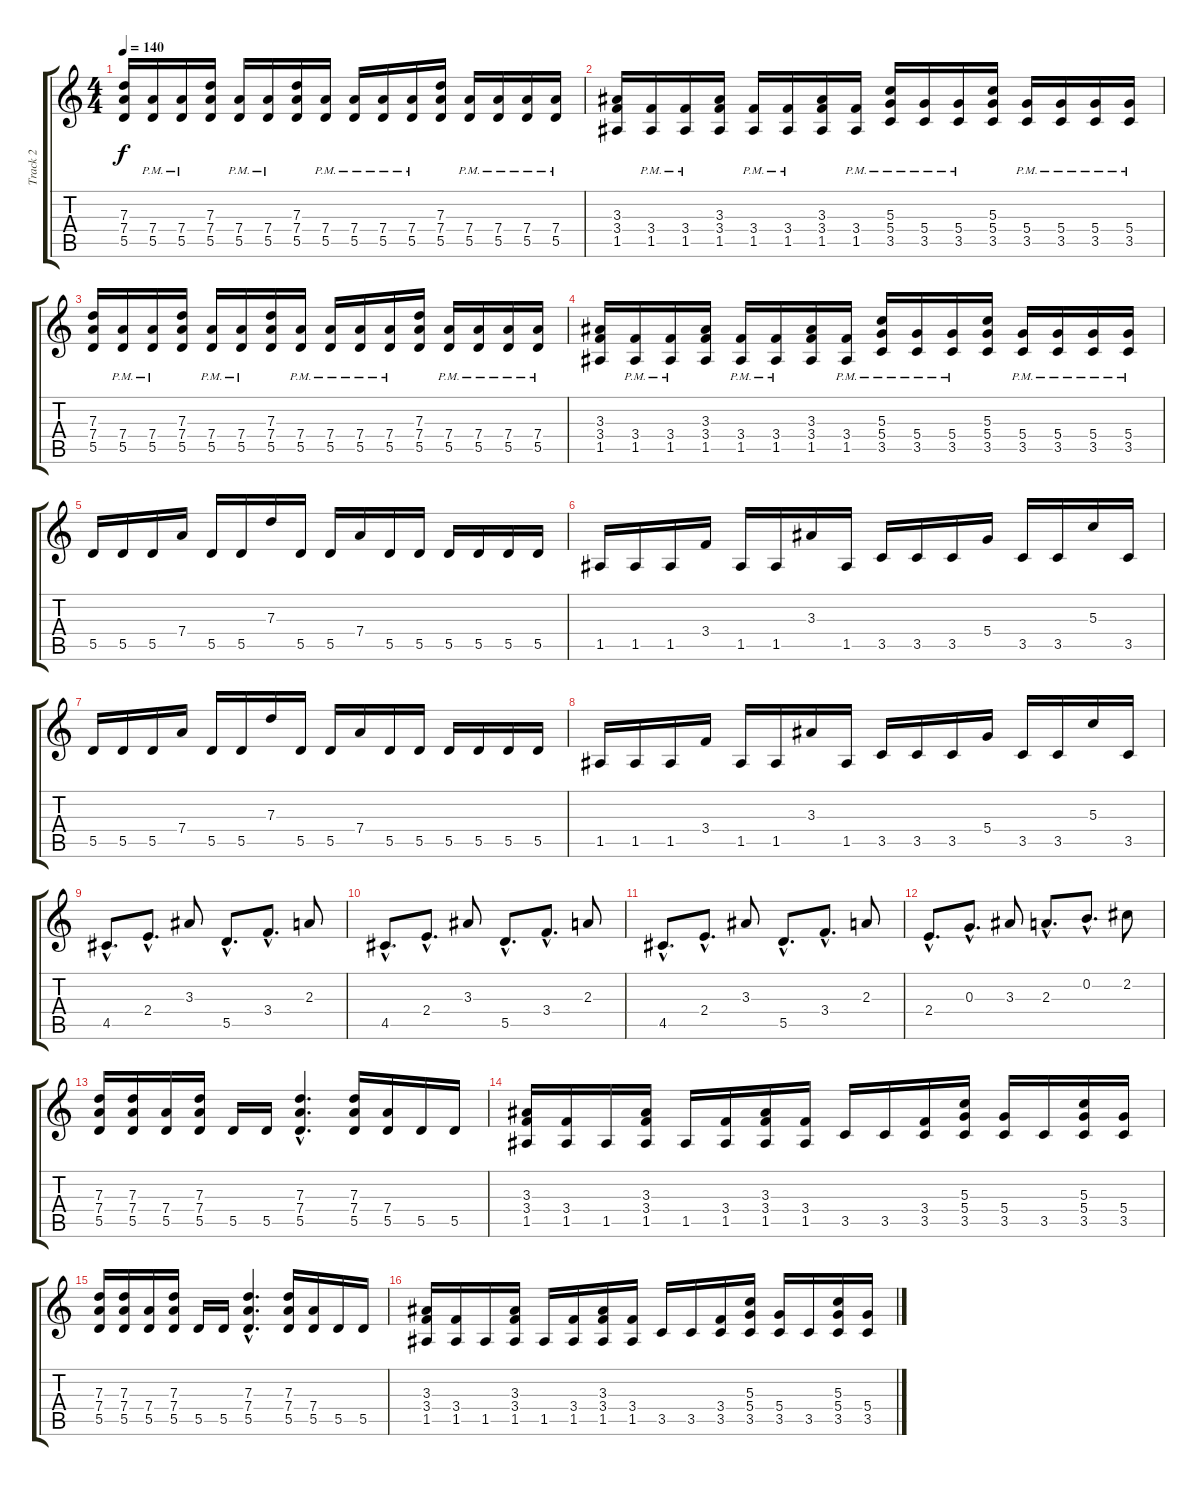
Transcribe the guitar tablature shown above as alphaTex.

\track ("Track 2" "Track 2") {instrument distortionguitar}
\staff {score tabs}
\tuning (E4 B3 G3 D3 A2 E2) {hide}
\ts (4 4)
\tempo 140
\clef g2
\ks c
(7.3 7.4 5.5).16{dy f instrument distortionguitar} (7.4 5.5{pm}).16 (7.4 5.5{pm}).16 (7.3 7.4 5.5).16 (7.4 5.5{pm}).16 (7.4 5.5{pm}).16 (7.3 7.4 5.5).16 (7.4 5.5{pm}).16 (7.4 5.5{pm}).16 (7.4 5.5{pm}).16 (7.4 5.5{pm}).16 (7.3 7.4 5.5).16 (7.4 5.5{pm}).16 (7.4 5.5{pm}).16 (7.4 5.5{pm}).16 (7.4 5.5{pm}).16 |
(3.3 3.4 1.5).16 (3.4 1.5{pm}).16 (3.4 1.5{pm}).16 (3.3 3.4 1.5).16 (3.4 1.5{pm}).16 (3.4 1.5{pm}).16 (3.3 3.4 1.5).16 (3.4 1.5{pm}).16 (5.3 5.4 3.5{pm}).16 (5.4 3.5{pm}).16 (5.4 3.5{pm}).16 (5.3 5.4 3.5).16 (5.4 3.5{pm}).16 (5.4 3.5{pm}).16 (5.4 3.5{pm}).16 (5.4 3.5{pm}).16 |
(7.3 7.4 5.5).16 (7.4 5.5{pm}).16 (7.4 5.5{pm}).16 (7.3 7.4 5.5).16 (7.4 5.5{pm}).16 (7.4 5.5{pm}).16 (7.3 7.4 5.5).16 (7.4 5.5{pm}).16 (7.4 5.5{pm}).16 (7.4 5.5{pm}).16 (7.4 5.5{pm}).16 (7.3 7.4 5.5).16 (7.4 5.5{pm}).16 (7.4 5.5{pm}).16 (7.4 5.5{pm}).16 (7.4 5.5{pm}).16 |
(3.3 3.4 1.5).16 (3.4 1.5{pm}).16 (3.4 1.5{pm}).16 (3.3 3.4 1.5).16 (3.4 1.5{pm}).16 (3.4 1.5{pm}).16 (3.3 3.4 1.5).16 (3.4 1.5{pm}).16 (5.3 5.4 3.5{pm}).16 (5.4 3.5{pm}).16 (5.4 3.5{pm}).16 (5.3 5.4 3.5).16 (5.4 3.5{pm}).16 (5.4 3.5{pm}).16 (5.4 3.5{pm}).16 (5.4 3.5{pm}).16 |
5.5.16 5.5.16 5.5.16 7.4.16 5.5.16 5.5.16 7.3.16 5.5.16 5.5.16 7.4.16 5.5.16 5.5.16 5.5.16 5.5.16 5.5.16 5.5.16 |
1.5.16 1.5.16 1.5.16 3.4.16 1.5.16 1.5.16 3.3.16 1.5.16 3.5.16 3.5.16 3.5.16 5.4.16 3.5.16 3.5.16 5.3.16 3.5.16 |
5.5.16 5.5.16 5.5.16 7.4.16 5.5.16 5.5.16 7.3.16 5.5.16 5.5.16 7.4.16 5.5.16 5.5.16 5.5.16 5.5.16 5.5.16 5.5.16 |
1.5.16 1.5.16 1.5.16 3.4.16 1.5.16 1.5.16 3.3.16 1.5.16 3.5.16 3.5.16 3.5.16 5.4.16 3.5.16 3.5.16 5.3.16 3.5.16 |
4.5{hac}.8{d} 2.4{hac}.8{d} 3.3.8 5.5{hac}.8{d} 3.4{hac}.8{d} 2.3.8 |
4.5{hac}.8{d} 2.4{hac}.8{d} 3.3.8 5.5{hac}.8{d} 3.4{hac}.8{d} 2.3.8 |
4.5{hac}.8{d} 2.4{hac}.8{d} 3.3.8 5.5{hac}.8{d} 3.4{hac}.8{d} 2.3.8 |
2.4{hac}.8{d} 0.3{hac}.8{d} 3.3.8 2.3{hac}.8{d} 0.2{hac}.8{d} 2.2.8 |
(7.3 7.4 5.5).16 (7.3 7.4 5.5).16 (7.4 5.5).16 (7.3 7.4 5.5).16 5.5.16 5.5.16 (7.3{hac} 7.4{hac} 5.5{hac}).4{d} (7.3 7.4 5.5).16 (7.4 5.5).16 5.5.16 5.5.16 |
(3.3 3.4 1.5).16 (3.4 1.5).16 1.5.16 (3.3 3.4 1.5).16 1.5.16 (3.4 1.5).16 (3.3 3.4 1.5).16 (3.4 1.5).16 3.5.16 3.5.16 (3.4 3.5).16 (5.3 5.4 3.5).16 (5.4 3.5).16 3.5.16 (5.3 5.4 3.5).16 (5.4 3.5).16 |
(7.3 7.4 5.5).16 (7.3 7.4 5.5).16 (7.4 5.5).16 (7.3 7.4 5.5).16 5.5.16 5.5.16 (7.3{hac} 7.4{hac} 5.5{hac}).4{d} (7.3 7.4 5.5).16 (7.4 5.5).16 5.5.16 5.5.16 |
(3.3 3.4 1.5).16 (3.4 1.5).16 1.5.16 (3.3 3.4 1.5).16 1.5.16 (3.4 1.5).16 (3.3 3.4 1.5).16 (3.4 1.5).16 3.5.16 3.5.16 (3.4 3.5).16 (5.3 5.4 3.5).16 (5.4 3.5).16 3.5.16 (5.3 5.4 3.5).16 (5.4 3.5).16
